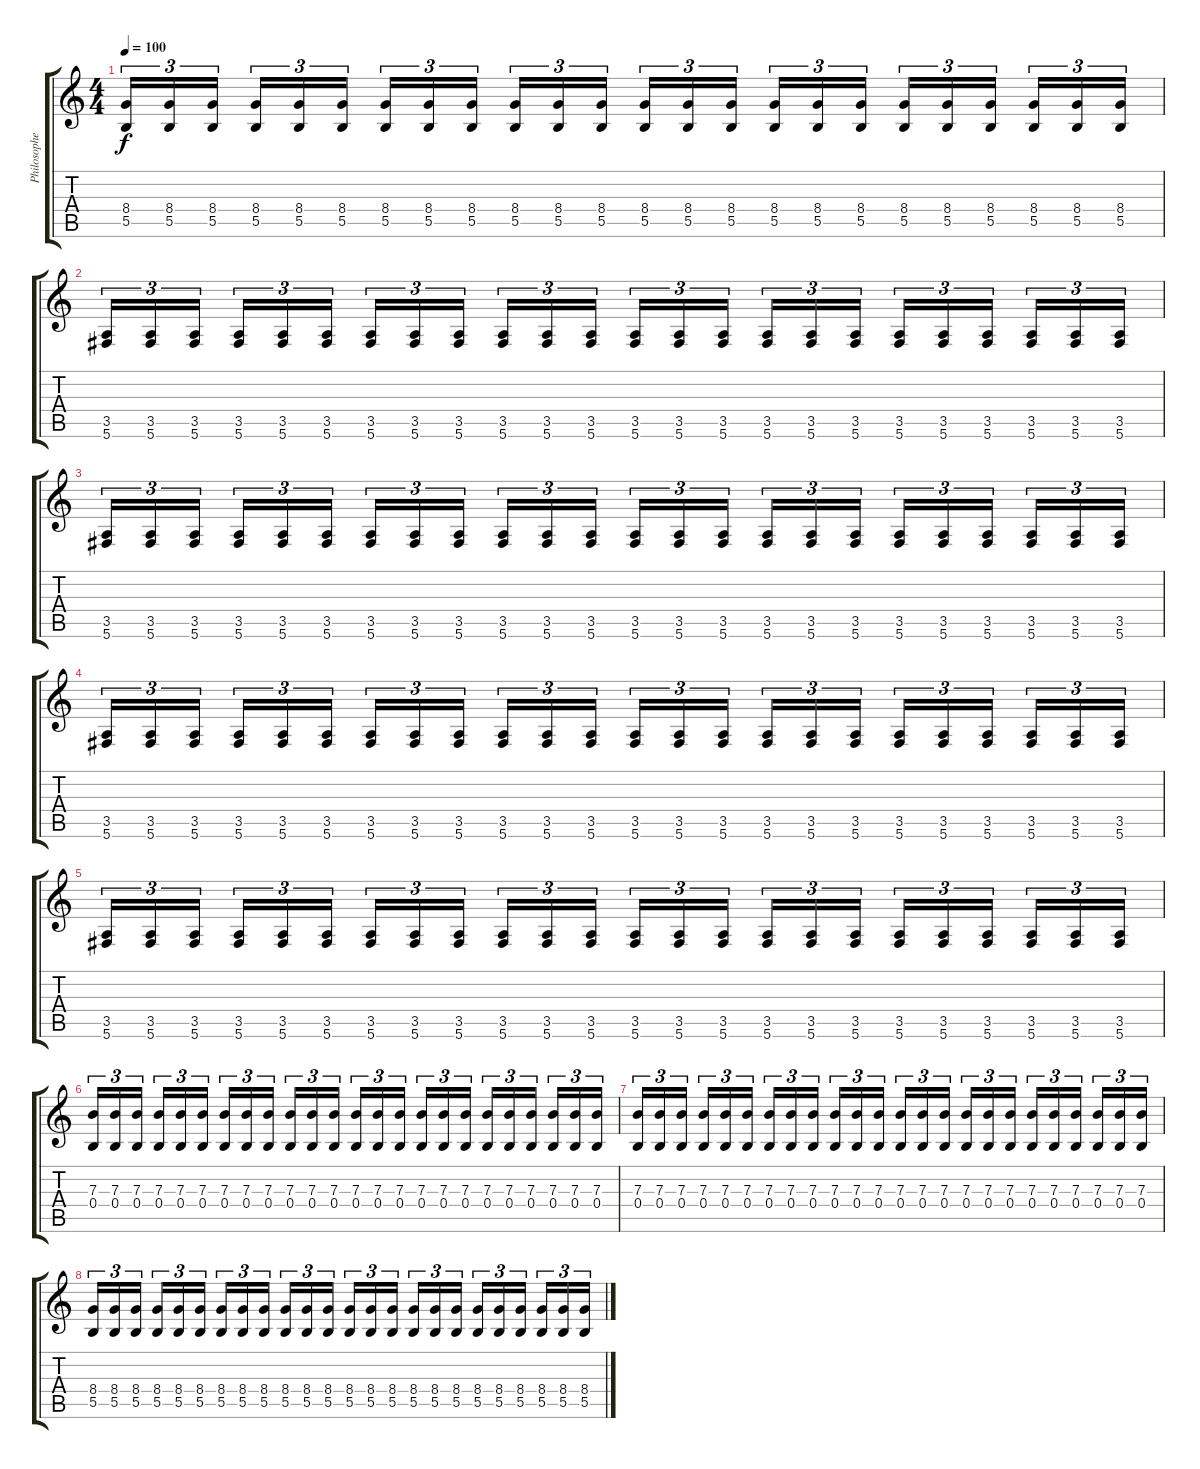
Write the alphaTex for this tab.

\track ("Philosopher" "Philosophe") {instrument distortionguitar}
\staff {score tabs}
\tuning (Db4 Ab3 E3 B2 Gb2 Db2) {hide}
\ts (4 4)
\tempo 100
\clef g2
\ks c
(8.4 5.5).16{tu (3 2) dy f} (8.4 5.5).16{tu (3 2)} (8.4 5.5).16{tu (3 2) beam splitsecondary} (8.4 5.5).16{tu (3 2)} (8.4 5.5).16{tu (3 2)} (8.4 5.5).16{tu (3 2)} (8.4 5.5).16{tu (3 2)} (8.4 5.5).16{tu (3 2)} (8.4 5.5).16{tu (3 2) beam splitsecondary} (8.4 5.5).16{tu (3 2)} (8.4 5.5).16{tu (3 2)} (8.4 5.5).16{tu (3 2)} (8.4 5.5).16{tu (3 2)} (8.4 5.5).16{tu (3 2)} (8.4 5.5).16{tu (3 2) beam splitsecondary} (8.4 5.5).16{tu (3 2)} (8.4 5.5).16{tu (3 2)} (8.4 5.5).16{tu (3 2)} (8.4 5.5).16{tu (3 2)} (8.4 5.5).16{tu (3 2)} (8.4 5.5).16{tu (3 2) beam splitsecondary} (8.4 5.5).16{tu (3 2)} (8.4 5.5).16{tu (3 2)} (8.4 5.5).16{tu (3 2)} |
(3.5 5.6).16{tu (3 2)} (3.5 5.6).16{tu (3 2)} (3.5 5.6).16{tu (3 2) beam splitsecondary} (3.5 5.6).16{tu (3 2)} (3.5 5.6).16{tu (3 2)} (3.5 5.6).16{tu (3 2)} (3.5 5.6).16{tu (3 2)} (3.5 5.6).16{tu (3 2)} (3.5 5.6).16{tu (3 2) beam splitsecondary} (3.5 5.6).16{tu (3 2)} (3.5 5.6).16{tu (3 2)} (3.5 5.6).16{tu (3 2)} (3.5 5.6).16{tu (3 2)} (3.5 5.6).16{tu (3 2)} (3.5 5.6).16{tu (3 2) beam splitsecondary} (3.5 5.6).16{tu (3 2)} (3.5 5.6).16{tu (3 2)} (3.5 5.6).16{tu (3 2)} (3.5 5.6).16{tu (3 2)} (3.5 5.6).16{tu (3 2)} (3.5 5.6).16{tu (3 2) beam splitsecondary} (3.5 5.6).16{tu (3 2)} (3.5 5.6).16{tu (3 2)} (3.5 5.6).16{tu (3 2)} |
(3.5 5.6).16{tu (3 2)} (3.5 5.6).16{tu (3 2)} (3.5 5.6).16{tu (3 2) beam splitsecondary} (3.5 5.6).16{tu (3 2)} (3.5 5.6).16{tu (3 2)} (3.5 5.6).16{tu (3 2)} (3.5 5.6).16{tu (3 2)} (3.5 5.6).16{tu (3 2)} (3.5 5.6).16{tu (3 2) beam splitsecondary} (3.5 5.6).16{tu (3 2)} (3.5 5.6).16{tu (3 2)} (3.5 5.6).16{tu (3 2)} (3.5 5.6).16{tu (3 2)} (3.5 5.6).16{tu (3 2)} (3.5 5.6).16{tu (3 2) beam splitsecondary} (3.5 5.6).16{tu (3 2)} (3.5 5.6).16{tu (3 2)} (3.5 5.6).16{tu (3 2)} (3.5 5.6).16{tu (3 2)} (3.5 5.6).16{tu (3 2)} (3.5 5.6).16{tu (3 2) beam splitsecondary} (3.5 5.6).16{tu (3 2)} (3.5 5.6).16{tu (3 2)} (3.5 5.6).16{tu (3 2)} |
(3.5 5.6).16{tu (3 2)} (3.5 5.6).16{tu (3 2)} (3.5 5.6).16{tu (3 2) beam splitsecondary} (3.5 5.6).16{tu (3 2)} (3.5 5.6).16{tu (3 2)} (3.5 5.6).16{tu (3 2)} (3.5 5.6).16{tu (3 2)} (3.5 5.6).16{tu (3 2)} (3.5 5.6).16{tu (3 2) beam splitsecondary} (3.5 5.6).16{tu (3 2)} (3.5 5.6).16{tu (3 2)} (3.5 5.6).16{tu (3 2)} (3.5 5.6).16{tu (3 2)} (3.5 5.6).16{tu (3 2)} (3.5 5.6).16{tu (3 2) beam splitsecondary} (3.5 5.6).16{tu (3 2)} (3.5 5.6).16{tu (3 2)} (3.5 5.6).16{tu (3 2)} (3.5 5.6).16{tu (3 2)} (3.5 5.6).16{tu (3 2)} (3.5 5.6).16{tu (3 2) beam splitsecondary} (3.5 5.6).16{tu (3 2)} (3.5 5.6).16{tu (3 2)} (3.5 5.6).16{tu (3 2)} |
(3.5 5.6).16{tu (3 2)} (3.5 5.6).16{tu (3 2)} (3.5 5.6).16{tu (3 2) beam splitsecondary} (3.5 5.6).16{tu (3 2)} (3.5 5.6).16{tu (3 2)} (3.5 5.6).16{tu (3 2)} (3.5 5.6).16{tu (3 2)} (3.5 5.6).16{tu (3 2)} (3.5 5.6).16{tu (3 2) beam splitsecondary} (3.5 5.6).16{tu (3 2)} (3.5 5.6).16{tu (3 2)} (3.5 5.6).16{tu (3 2)} (3.5 5.6).16{tu (3 2)} (3.5 5.6).16{tu (3 2)} (3.5 5.6).16{tu (3 2) beam splitsecondary} (3.5 5.6).16{tu (3 2)} (3.5 5.6).16{tu (3 2)} (3.5 5.6).16{tu (3 2)} (3.5 5.6).16{tu (3 2)} (3.5 5.6).16{tu (3 2)} (3.5 5.6).16{tu (3 2) beam splitsecondary} (3.5 5.6).16{tu (3 2)} (3.5 5.6).16{tu (3 2)} (3.5 5.6).16{tu (3 2)} |
(7.3 0.4).16{tu (3 2)} (7.3 0.4).16{tu (3 2)} (7.3 0.4).16{tu (3 2) beam splitsecondary} (7.3 0.4).16{tu (3 2)} (7.3 0.4).16{tu (3 2)} (7.3 0.4).16{tu (3 2)} (7.3 0.4).16{tu (3 2)} (7.3 0.4).16{tu (3 2)} (7.3 0.4).16{tu (3 2) beam splitsecondary} (7.3 0.4).16{tu (3 2)} (7.3 0.4).16{tu (3 2)} (7.3 0.4).16{tu (3 2)} (7.3 0.4).16{tu (3 2)} (7.3 0.4).16{tu (3 2)} (7.3 0.4).16{tu (3 2) beam splitsecondary} (7.3 0.4).16{tu (3 2)} (7.3 0.4).16{tu (3 2)} (7.3 0.4).16{tu (3 2)} (7.3 0.4).16{tu (3 2)} (7.3 0.4).16{tu (3 2)} (7.3 0.4).16{tu (3 2) beam splitsecondary} (7.3 0.4).16{tu (3 2)} (7.3 0.4).16{tu (3 2)} (7.3 0.4).16{tu (3 2)} |
(7.3 0.4).16{tu (3 2)} (7.3 0.4).16{tu (3 2)} (7.3 0.4).16{tu (3 2) beam splitsecondary} (7.3 0.4).16{tu (3 2)} (7.3 0.4).16{tu (3 2)} (7.3 0.4).16{tu (3 2)} (7.3 0.4).16{tu (3 2)} (7.3 0.4).16{tu (3 2)} (7.3 0.4).16{tu (3 2) beam splitsecondary} (7.3 0.4).16{tu (3 2)} (7.3 0.4).16{tu (3 2)} (7.3 0.4).16{tu (3 2)} (7.3 0.4).16{tu (3 2)} (7.3 0.4).16{tu (3 2)} (7.3 0.4).16{tu (3 2) beam splitsecondary} (7.3 0.4).16{tu (3 2)} (7.3 0.4).16{tu (3 2)} (7.3 0.4).16{tu (3 2)} (7.3 0.4).16{tu (3 2)} (7.3 0.4).16{tu (3 2)} (7.3 0.4).16{tu (3 2) beam splitsecondary} (7.3 0.4).16{tu (3 2)} (7.3 0.4).16{tu (3 2)} (7.3 0.4).16{tu (3 2)} |
(8.4 5.5).16{tu (3 2)} (8.4 5.5).16{tu (3 2)} (8.4 5.5).16{tu (3 2) beam splitsecondary} (8.4 5.5).16{tu (3 2)} (8.4 5.5).16{tu (3 2)} (8.4 5.5).16{tu (3 2)} (8.4 5.5).16{tu (3 2)} (8.4 5.5).16{tu (3 2)} (8.4 5.5).16{tu (3 2) beam splitsecondary} (8.4 5.5).16{tu (3 2)} (8.4 5.5).16{tu (3 2)} (8.4 5.5).16{tu (3 2)} (8.4 5.5).16{tu (3 2)} (8.4 5.5).16{tu (3 2)} (8.4 5.5).16{tu (3 2) beam splitsecondary} (8.4 5.5).16{tu (3 2)} (8.4 5.5).16{tu (3 2)} (8.4 5.5).16{tu (3 2)} (8.4 5.5).16{tu (3 2)} (8.4 5.5).16{tu (3 2)} (8.4 5.5).16{tu (3 2) beam splitsecondary} (8.4 5.5).16{tu (3 2)} (8.4 5.5).16{tu (3 2)} (8.4 5.5).16{tu (3 2)}
